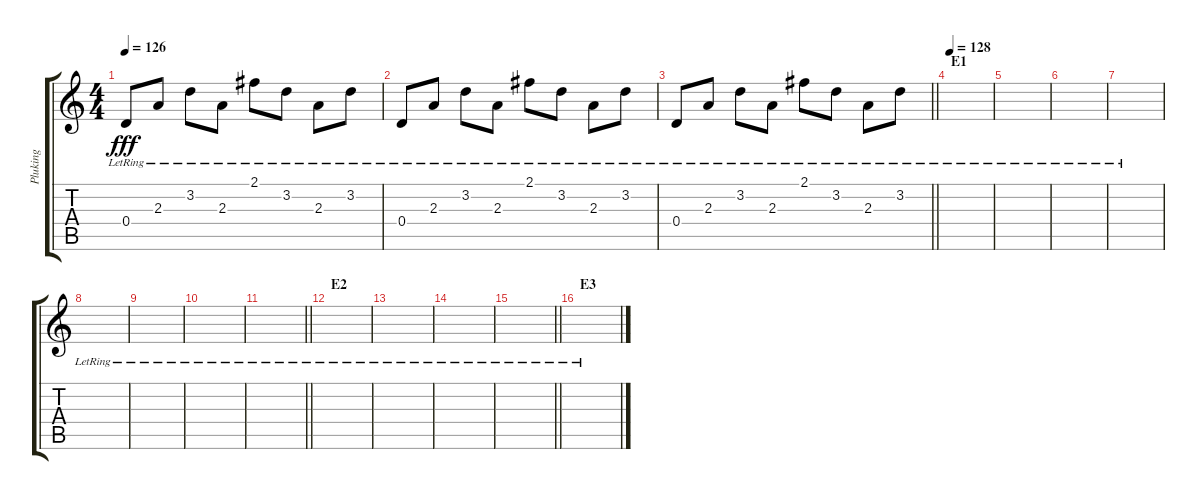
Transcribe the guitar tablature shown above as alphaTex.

\track ("Pluking" "Pluking") {instrument electricguitarclean}
\staff {score tabs}
\tuning (E4 B3 G3 D3 A2 E2) {hide}
\ts (4 4)
\tempo 126
\clef g2
\ks c
0.4{lr}.8{dy fff} 2.3{lr}.8 3.2{lr}.8 2.3{lr}.8 2.1{lr}.8 3.2{lr}.8 2.3{lr}.8 3.2{lr}.8 |
0.4{lr}.8 2.3{lr}.8 3.2{lr}.8 2.3{lr}.8 2.1{lr}.8 3.2{lr}.8 2.3{lr}.8 3.2{lr}.8 |
\barLineRight lightlight
0.4{lr}.8 2.3{lr}.8 3.2{lr}.8 2.3{lr}.8 2.1{lr}.8 3.2{lr}.8 2.3{lr}.8 3.2{lr}.8 |
\section ("" "E1")
\tempo 128
|
|
|
|
|
|
|
\barLineRight lightlight
|
\section ("" "E2")
|
|
|
\barLineRight lightlight
|
\section ("" "E3")
